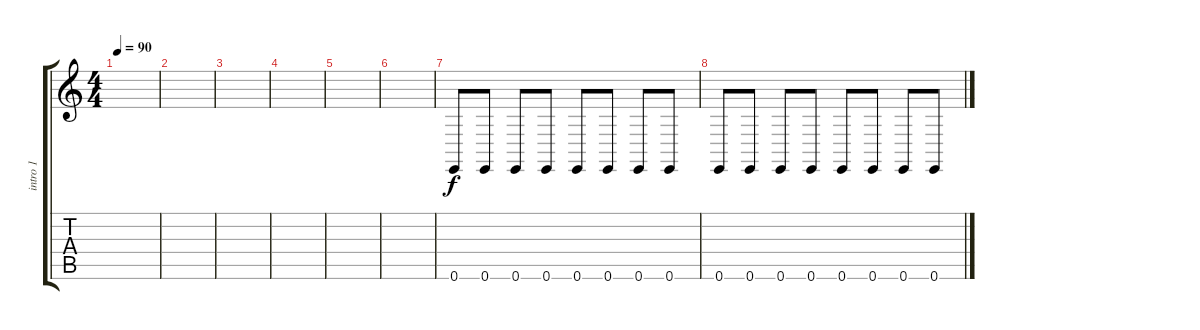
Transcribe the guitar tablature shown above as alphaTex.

\track ("intro 1" "intro 1") {instrument timpani}
\staff {score tabs}
\tuning (E4 B3 G3 D3 A2 E2) {hide}
\ts (4 4)
\tempo 90
\clef g2
\ks c
|
|
|
|
|
|
0.6.8 0.6.8 0.6.8 0.6.8 0.6.8 0.6.8 0.6.8 0.6.8 |
0.6.8 0.6.8 0.6.8 0.6.8 0.6.8 0.6.8 0.6.8 0.6.8
